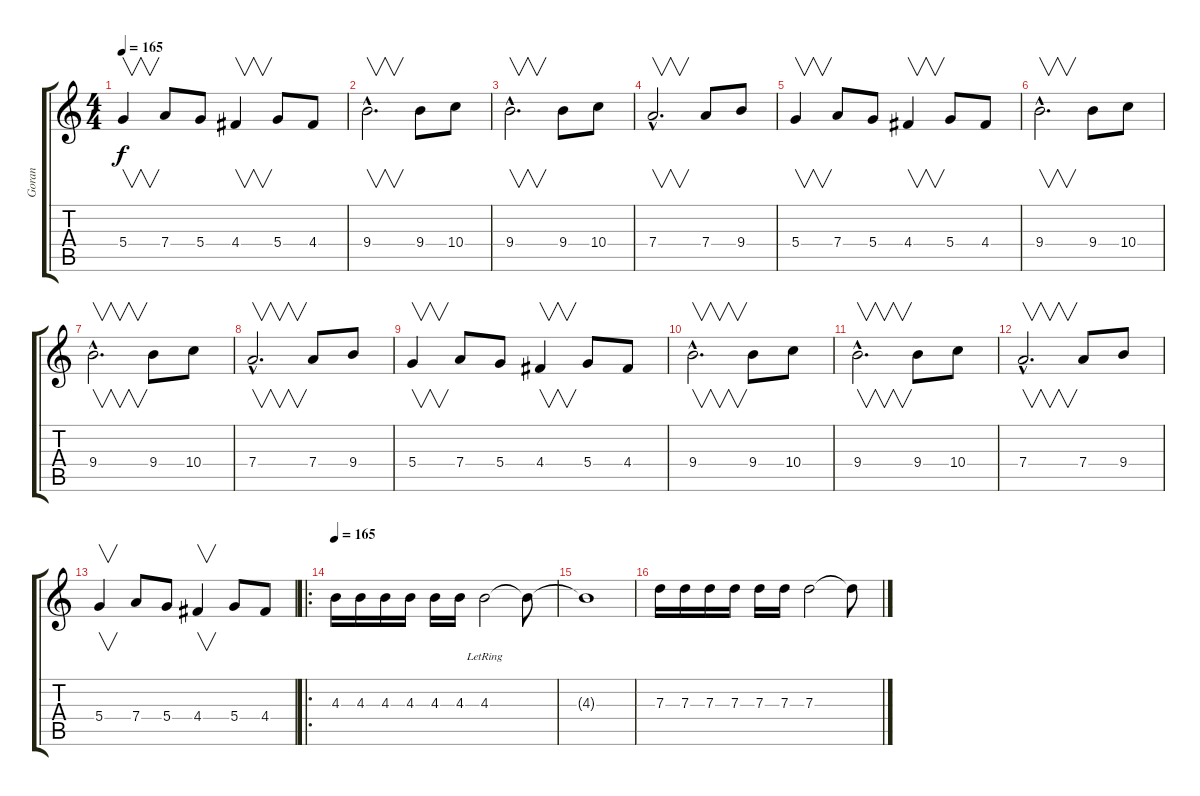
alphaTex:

\track ("Goran" "Goran") {instrument distortionguitar}
\staff {score tabs}
\tuning (E4 B3 G3 D3 A2 E2) {hide}
\ts (4 4)
\tempo 165
\clef g2
\ks c
5.4.4{v dy f} 7.4.8 5.4.8 4.4.4{v} 5.4.8 4.4.8 |
9.4{hac}.2{v d} 9.4.8 10.4.8 |
9.4{hac}.2{v d} 9.4.8 10.4.8 |
7.4{hac}.2{v d} 7.4.8 9.4.8 |
5.4.4{v} 7.4.8 5.4.8 4.4.4{v} 5.4.8 4.4.8 |
9.4{hac}.2{v d} 9.4.8 10.4.8 |
9.4{hac}.2{v d} 9.4.8 10.4.8 |
7.4{hac}.2{v d} 7.4.8 9.4.8 |
5.4.4{v} 7.4.8 5.4.8 4.4.4{v} 5.4.8 4.4.8 |
9.4{hac}.2{v d} 9.4.8 10.4.8 |
9.4{hac}.2{v d} 9.4.8 10.4.8 |
7.4{hac}.2{v d} 7.4.8 9.4.8 |
5.4.4{v} 7.4.8 5.4.8 4.4.4{v} 5.4.8 4.4.8 |
\ro
\tempo 165
4.3.16 4.3.16 4.3.16 4.3.16 4.3.16 4.3.16 4.3{lr}.2 4.3{t}.8 |
4.3{t}.1 |
7.3.16 7.3.16 7.3.16 7.3.16 7.3.16 7.3.16 7.3.2 7.3{t}.8
